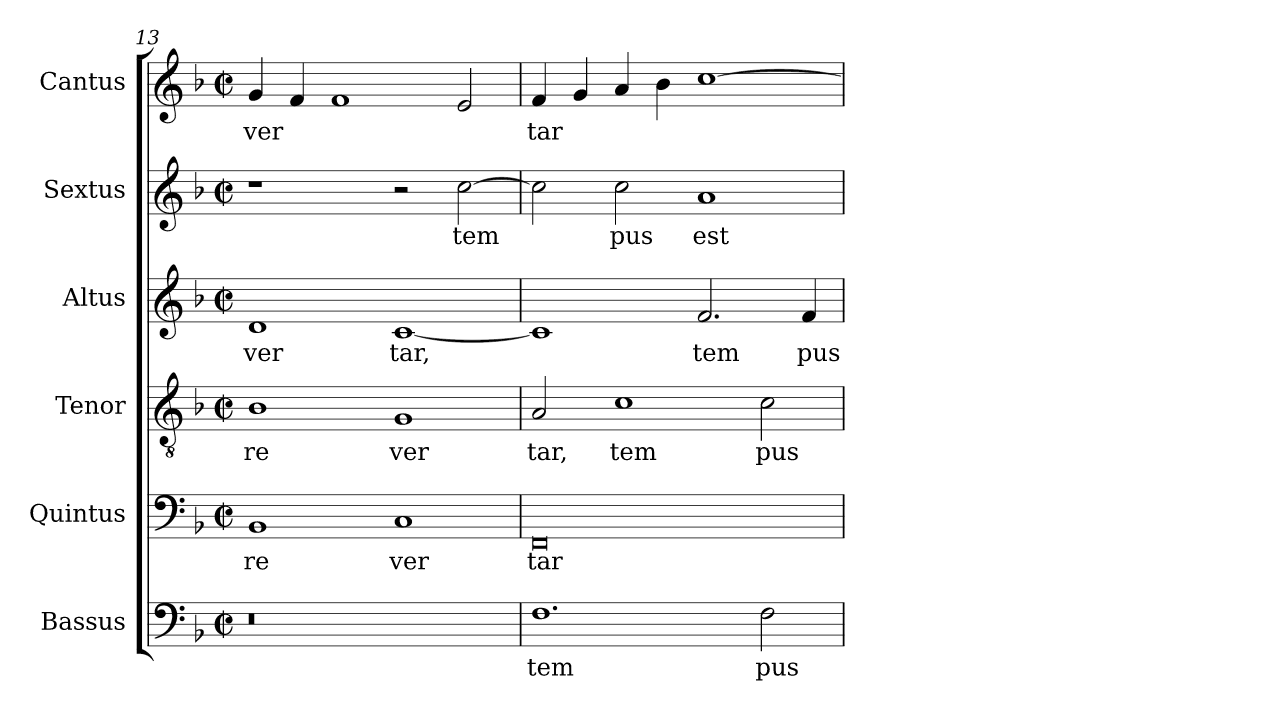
**kern	**text	**kern	**text	**kern	**text	**kern	**text	**kern	**text	**kern	**text
*part6	*part6	*part5	*part5	*part4	*part4	*part3	*part3	*part2	*part2	*part1	*part1
*staff6	*staff6	*staff5	*staff5	*staff4	*staff4	*staff3	*staff3	*staff2	*staff2	*staff1	*staff1
*I"Bassus	*	*I"Quintus	*	*I"Tenor	*	*I"Altus	*	*I"Sextus	*	*I"Cantus	*
*clefF4	*	*clefF4	*	*clefGv2	*	*clefG2	*	*clefG2	*	*clefG2	*
*k[b-]	*	*k[b-]	*	*k[b-]	*	*k[b-]	*	*k[b-]	*	*k[b-]	*
*F:	*	*F:	*	*F:	*	*F:	*	*F:	*	*F:	*
*M2/2	*	*M2/2	*	*M2/2	*	*M2/2	*	*M2/2	*	*M2/2	*
*met(c|)	*	*met(c|)	*	*met(c|)	*	*met(c|)	*	*met(c|)	*	*met(c|)	*
=13	=13	=13	=13	=13	=13	=13	=13	=13	=13	=13	=13
!	!	!	!LO:LY:b:cj	!	!LO:LY:b	!	!LO:LY:b:cj	!	!	!	!LO:LY:b
0r	.	1BB-	re	1B-	re	1d	ver	1r	.	4g/	ver
!	!	!	!	!	!	!	!	!	!	!	!LO:LY:b
.	.	.	.	.	.	.	.	.	.	4f/	.
!	!	!	!	!	!	!	!	!	!	!	!LO:LY:b
.	.	.	.	.	.	.	.	.	.	1f	.
!	!	!	!LO:LY:b:cj	!	!LO:LY:b	!	!LO:LY:b:cj	!	!	!	!
.	.	1C	ver	1G	ver	[<1c	tar,	2r	.	.	.
!	!	!	!	!	!	!	!	!	!LO:LY:b	!	!LO:LY:b
.	.	.	.	.	.	.	.	[>2cc\	tem	2e/	.
=14	=14	=14	=14	=14	=14	=14	=14	=14	=14	=14	=14
!	!LO:LY:b	!	!LO:LY:b:cj	!	!LO:LY:b	!	!LO:LY:b:cj	!	!LO:LY:b	!	!LO:LY:b
1.F	tem	0FF	tar	2A/	tar,	1c]	.	2cc\]	.	4f/	tar
!	!	!	!	!	!	!	!	!	!	!	!LO:LY:b
.	.	.	.	.	.	.	.	.	.	4g/	.
!	!	!	!	!	!LO:LY:b	!	!	!	!LO:LY:b	!	!LO:LY:b
.	.	.	.	1c	tem	.	.	2cc\	pus	4a/	.
!	!	!	!	!	!	!	!	!	!	!	!LO:LY:b
.	.	.	.	.	.	.	.	.	.	4b-\	.
!	!	!	!	!	!	!	!LO:LY:b:cj	!	!LO:LY:b	!	!LO:LY:b
.	.	.	.	.	.	2.f/	tem	1a	est	[>1cc	.
!	!LO:LY:b	!	!	!	!LO:LY:b	!	!	!	!	!	!
2F\	pus	.	.	2c\	pus	.	.	.	.	.	.
!	!	!	!	!	!	!	!LO:LY:b:cj	!	!	!	!
.	.	.	.	.	.	4f/	pus	.	.	.	.
=	=	=	=	=	=	=	=	=	=	=	=
*-	*-	*-	*-	*-	*-	*-	*-	*-	*-	*-	*-
